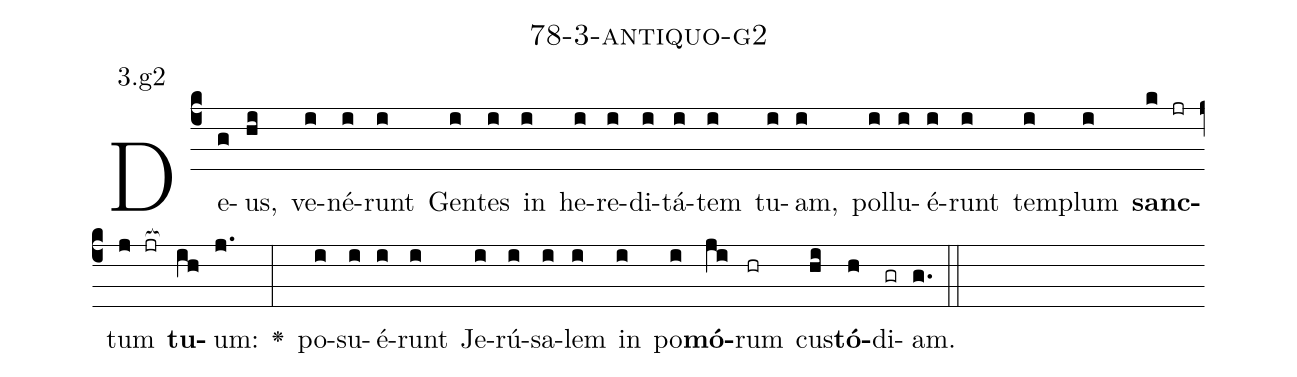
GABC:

name: 78-3-antiquo-g2;
annotation: 3.g2;
%%
(c4)De(g)us,(hi) ve(i)né(i)runt(i) Gen(i)tes(i) in(i) he(i)re(i)di(i)tá(i)tem(i) tu(i)am,(i) pol(i)lu(i)é(i)runt(i) tem(i)plum(i) <b>sanc</b>(k jr)tum(j jr[ocb:1{]) <b>tu</b>(ih[ocb:0}])um:(j.) <v>\greheightstar</v>(:) po(i)su(i)é(i)runt(i) Je(i)rú(i)sa(i)lem(i) in(i) po(i)<b>mó</b>(ji)rum(hr) cus(hi)<b>tó</b>(h)di(gr)am.(g.) (::)


%E(i) u(i) o(ji) u(hi) a(h) e.(g.) (::)
